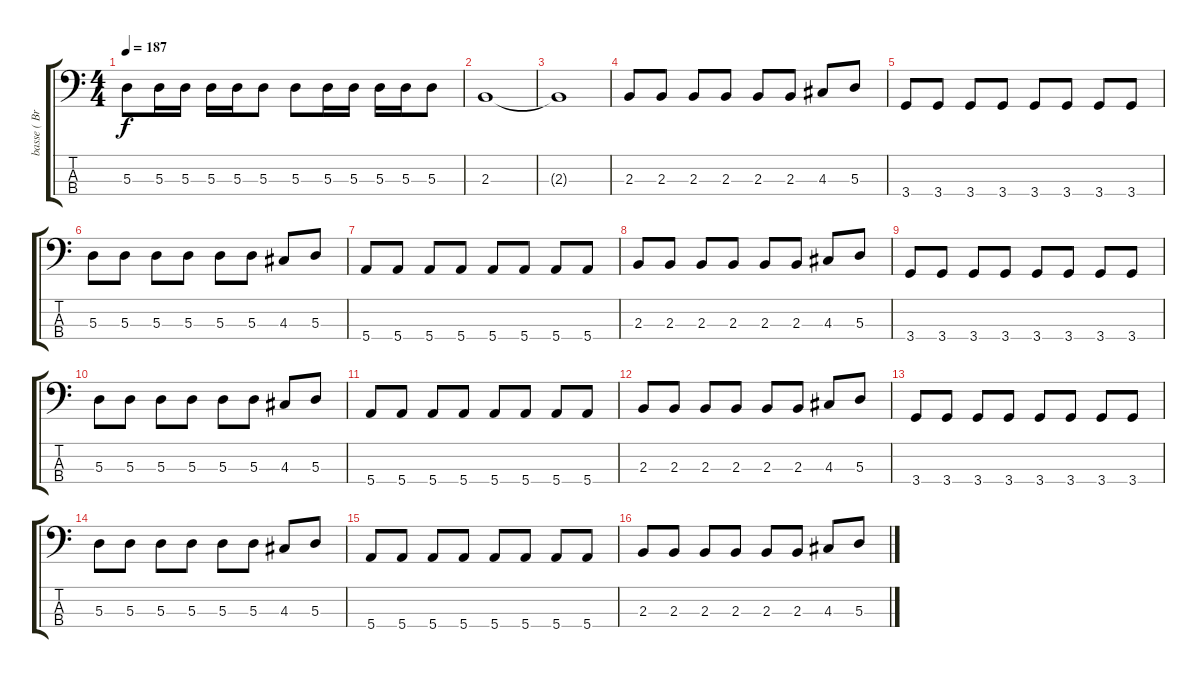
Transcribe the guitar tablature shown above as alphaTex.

\track ("basse ( Brett ) " "basse ( Br") {instrument electricbasspick}
\staff {score tabs}
\tuning (G2 D2 A1 E1) {hide}
\ts (4 4)
\tempo 187
\clef f4
\ks c
5.3.8{dy f} 5.3.16 5.3.16 5.3.16 5.3.16 5.3.8 5.3.8 5.3.16 5.3.16 5.3.16 5.3.16 5.3.8 |
2.3.1 |
2.3{t}.1 |
2.3.8 2.3.8 2.3.8 2.3.8 2.3.8 2.3.8 4.3.8 5.3.8 |
3.4.8 3.4.8 3.4.8 3.4.8 3.4.8 3.4.8 3.4.8 3.4.8 |
5.3.8 5.3.8 5.3.8 5.3.8 5.3.8 5.3.8 4.3.8 5.3.8 |
5.4.8 5.4.8 5.4.8 5.4.8 5.4.8 5.4.8 5.4.8 5.4.8 |
2.3.8 2.3.8 2.3.8 2.3.8 2.3.8 2.3.8 4.3.8 5.3.8 |
3.4.8 3.4.8 3.4.8 3.4.8 3.4.8 3.4.8 3.4.8 3.4.8 |
5.3.8 5.3.8 5.3.8 5.3.8 5.3.8 5.3.8 4.3.8 5.3.8 |
5.4.8 5.4.8 5.4.8 5.4.8 5.4.8 5.4.8 5.4.8 5.4.8 |
2.3.8 2.3.8 2.3.8 2.3.8 2.3.8 2.3.8 4.3.8 5.3.8 |
3.4.8 3.4.8 3.4.8 3.4.8 3.4.8 3.4.8 3.4.8 3.4.8 |
5.3.8 5.3.8 5.3.8 5.3.8 5.3.8 5.3.8 4.3.8 5.3.8 |
5.4.8 5.4.8 5.4.8 5.4.8 5.4.8 5.4.8 5.4.8 5.4.8 |
2.3.8 2.3.8 2.3.8 2.3.8 2.3.8 2.3.8 4.3.8 5.3.8
